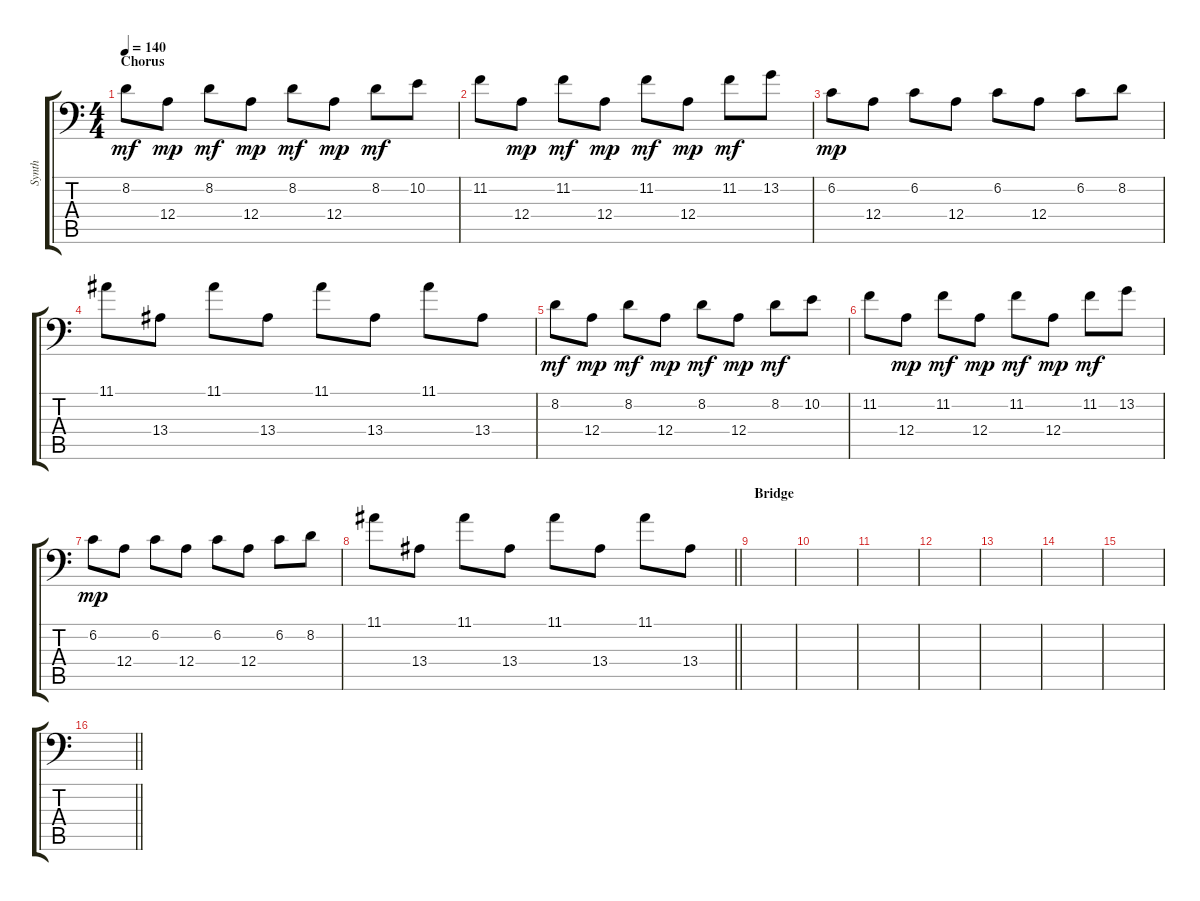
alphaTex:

\track ("Synth" "Synth") {instrument lead1square}
\staff {score tabs}
\tuning (B3 Gb3 D3 A2 E2 A1) {hide}
\ts (4 4)
\section ("" "Chorus")
\tempo 140
\clef f4
\ks c
8.2.8{dy mf} 12.4.8{dy mp} 8.2.8{dy mf} 12.4.8{dy mp} 8.2.8{dy mf} 12.4.8{dy mp} 8.2.8{dy mf} 10.2.8 |
11.2.8 12.4.8{dy mp} 11.2.8{dy mf} 12.4.8{dy mp} 11.2.8{dy mf} 12.4.8{dy mp} 11.2.8{dy mf} 13.2.8 |
6.2.8{dy mp} 12.4.8 6.2.8 12.4.8 6.2.8 12.4.8 6.2.8 8.2.8 |
11.1.8 13.4.8 11.1.8 13.4.8 11.1.8 13.4.8 11.1.8 13.4.8 |
8.2.8{dy mf} 12.4.8{dy mp} 8.2.8{dy mf} 12.4.8{dy mp} 8.2.8{dy mf} 12.4.8{dy mp} 8.2.8{dy mf} 10.2.8 |
11.2.8 12.4.8{dy mp} 11.2.8{dy mf} 12.4.8{dy mp} 11.2.8{dy mf} 12.4.8{dy mp} 11.2.8{dy mf} 13.2.8 |
6.2.8{dy mp} 12.4.8 6.2.8 12.4.8 6.2.8 12.4.8 6.2.8 8.2.8 |
\barLineRight lightlight
11.1.8 13.4.8 11.1.8 13.4.8 11.1.8 13.4.8 11.1.8 13.4.8 |
\section ("" "Bridge")
|
|
|
|
|
|
|
\barLineRight lightlight
